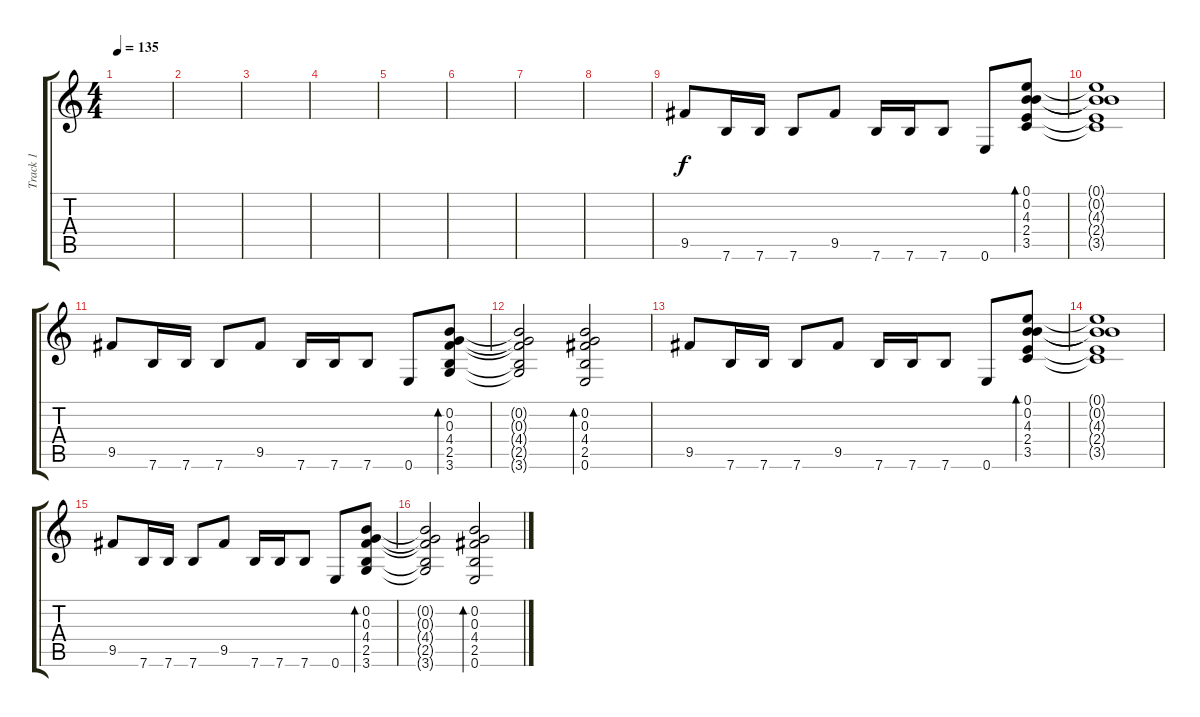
\track ("Track 1" "Track 1") {instrument electricguitarmuted}
\staff {score tabs}
\tuning (E4 B3 G3 D3 A2 E2) {hide}
\ts (4 4)
\tempo 135
\clef g2
\ks c
|
|
|
|
|
|
|
|
9.5.8{instrument electricguitarclean} 7.6.16 7.6.16 7.6.8 9.5.8 7.6.16 7.6.16 7.6.8 0.6.8 (0.1 0.2 4.3 2.4 3.5).8{bd 120} |
(0.1{t} 0.2{t} 4.3{t} 2.4{t} 3.5{t}).1 |
9.5.8 7.6.16 7.6.16 7.6.8 9.5.8 7.6.16 7.6.16 7.6.8 0.6.8 (0.2 0.3 4.4 2.5 3.6).8{bd 120} |
(0.2{t} 0.3{t} 4.4{t} 2.5{t} 3.6{t}).2 (0.2 0.3 4.4 2.5 0.6).2{bd 120} |
9.5.8{instrument electricguitarclean} 7.6.16 7.6.16 7.6.8 9.5.8 7.6.16 7.6.16 7.6.8 0.6.8 (0.1 0.2 4.3 2.4 3.5).8{bd 120} |
(0.1{t} 0.2{t} 4.3{t} 2.4{t} 3.5{t}).1 |
9.5.8 7.6.16 7.6.16 7.6.8 9.5.8 7.6.16 7.6.16 7.6.8 0.6.8 (0.2 0.3 4.4 2.5 3.6).8{bd 120} |
(0.2{t} 0.3{t} 4.4{t} 2.5{t} 3.6{t}).2 (0.2 0.3 4.4 2.5 0.6).2{bd 120}
